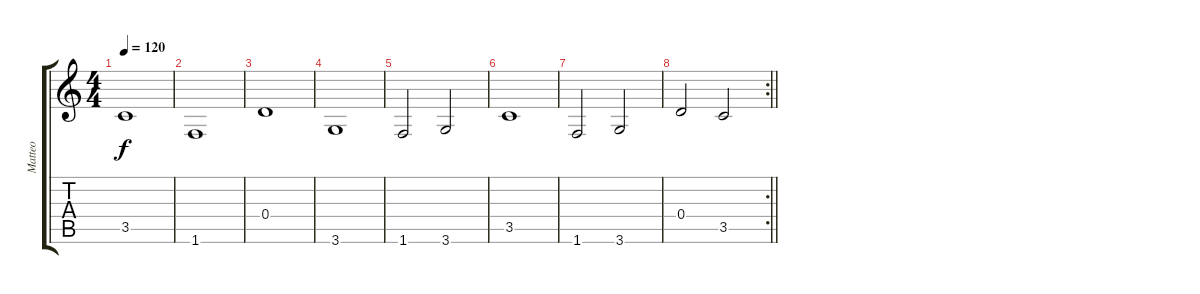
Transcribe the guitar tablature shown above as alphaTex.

\track ("Matteo" "Matteo") {instrument fretlessbass}
\staff {score tabs}
\tuning (E4 B3 G3 D3 A2 E2) {hide}
\ts (4 4)
\tempo 120
\clef g2
\ks c
3.5.1{dy f} |
1.6.1 |
0.4.1 |
3.6.1 |
1.6.2 3.6.2 |
3.5.1 |
1.6.2 3.6.2 |
\rc 2
\barLineRight lightlight
0.4.2 3.5.2
